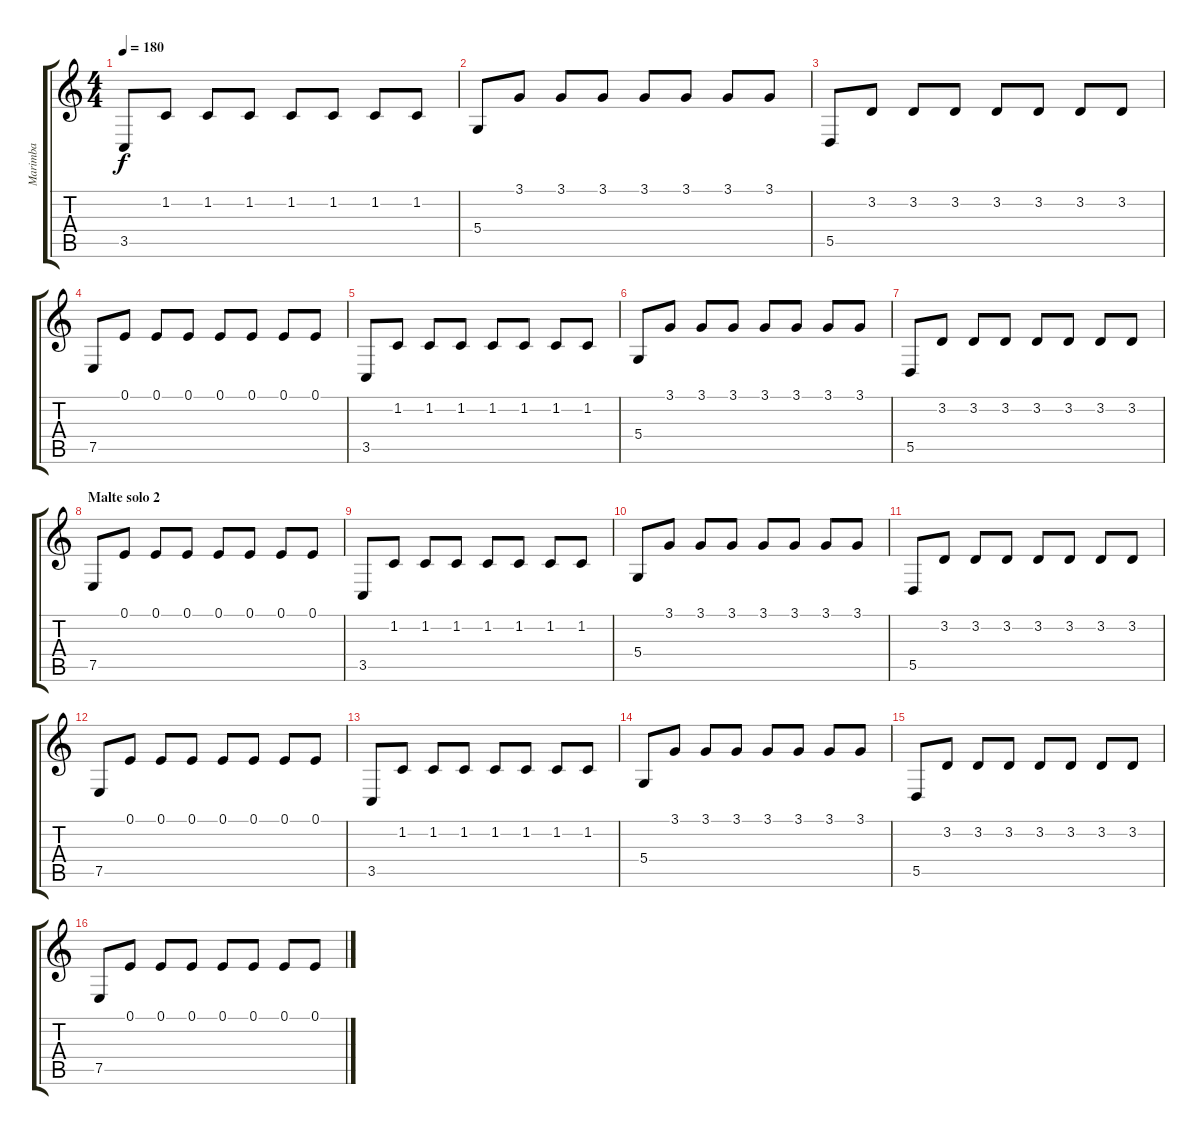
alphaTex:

\track ("Marimba" "Marimba") {instrument marimba}
\staff {score tabs}
\tuning (E4 B3 G3 D3 A2 E2) {hide}
\ts (4 4)
\tempo 180
\clef g2
\ks c
3.5.8{dy f} 1.2.8 1.2.8 1.2.8 1.2.8 1.2.8 1.2.8 1.2.8 |
5.4.8 3.1.8 3.1.8 3.1.8 3.1.8 3.1.8 3.1.8 3.1.8 |
5.5.8 3.2.8 3.2.8 3.2.8 3.2.8 3.2.8 3.2.8 3.2.8 |
7.5.8 0.1.8 0.1.8 0.1.8 0.1.8 0.1.8 0.1.8 0.1.8 |
3.5.8 1.2.8 1.2.8 1.2.8 1.2.8 1.2.8 1.2.8 1.2.8 |
5.4.8 3.1.8 3.1.8 3.1.8 3.1.8 3.1.8 3.1.8 3.1.8 |
5.5.8 3.2.8 3.2.8 3.2.8 3.2.8 3.2.8 3.2.8 3.2.8 |
\section ("" "Malte solo 2")
7.5.8 0.1.8 0.1.8 0.1.8 0.1.8 0.1.8 0.1.8 0.1.8 |
3.5.8 1.2.8 1.2.8 1.2.8 1.2.8 1.2.8 1.2.8 1.2.8 |
5.4.8 3.1.8 3.1.8 3.1.8 3.1.8 3.1.8 3.1.8 3.1.8 |
5.5.8 3.2.8 3.2.8 3.2.8 3.2.8 3.2.8 3.2.8 3.2.8 |
7.5.8 0.1.8 0.1.8 0.1.8 0.1.8 0.1.8 0.1.8 0.1.8 |
3.5.8 1.2.8 1.2.8 1.2.8 1.2.8 1.2.8 1.2.8 1.2.8 |
5.4.8 3.1.8 3.1.8 3.1.8 3.1.8 3.1.8 3.1.8 3.1.8 |
5.5.8 3.2.8 3.2.8 3.2.8 3.2.8 3.2.8 3.2.8 3.2.8 |
7.5.8 0.1.8 0.1.8 0.1.8 0.1.8 0.1.8 0.1.8 0.1.8
